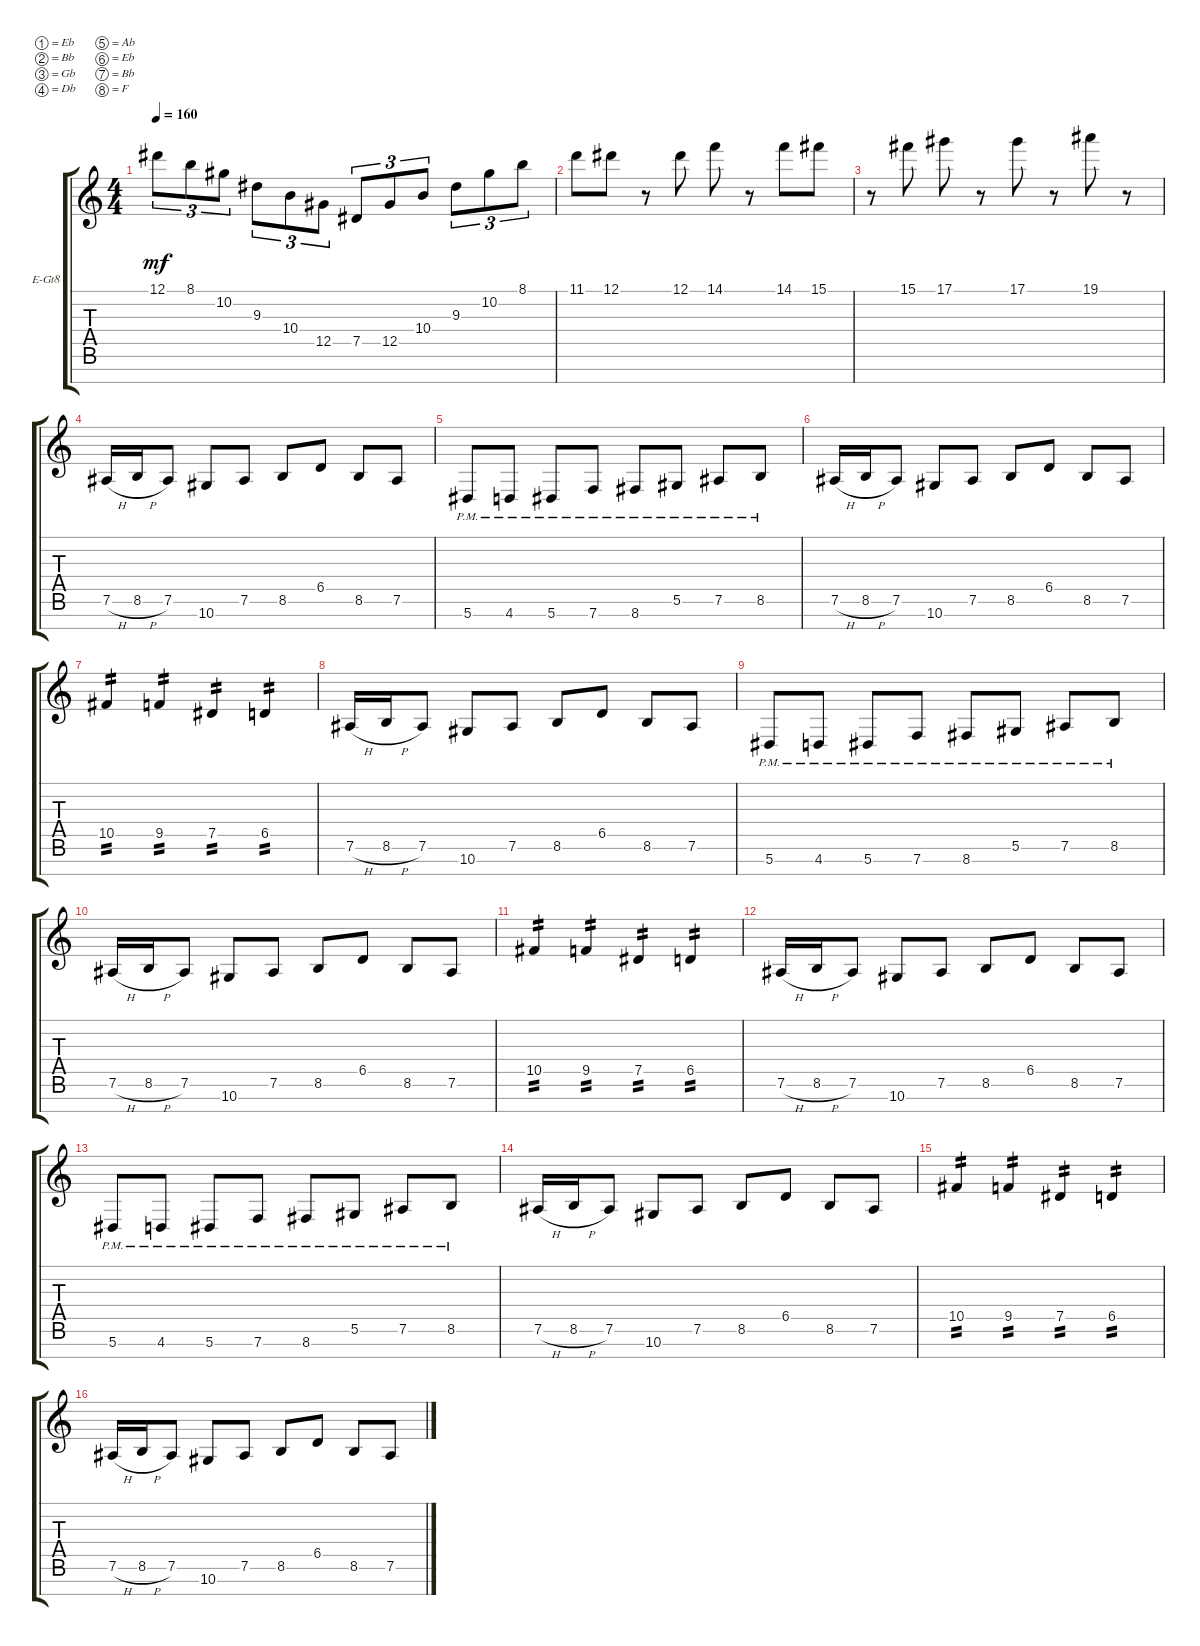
\defaultSystemsLayout 4
\bracketExtendMode groupsimilarinstruments
\firstSystemTrackNameOrientation horizontal
\otherSystemsTrackNameOrientation horizontal
\track ("Ilya Kosenkov" "E-Gt8") {instrument distortionguitar}
\staff {score tabs}
\tuning (Eb4 Bb3 Gb3 Db3 Ab2 Eb2 Bb1 F1)
\ts (4 4)
\tempo 160
\clef g2
\ks c
12.1.8{tu (3 2) dy mf} 8.1.8{tu (3 2)} 10.2.8{tu (3 2)} 9.3.8{tu (3 2)} 10.4.8{tu (3 2)} 12.5.8{tu (3 2)} 7.5.8{tu (3 2)} 12.5.8{tu (3 2)} 10.4.8{tu (3 2)} 9.3.8{tu (3 2)} 10.2.8{tu (3 2)} 8.1.8{tu (3 2)} |
11.1.8 12.1.8 r.8 12.1.8 14.1.8 r.8 14.1.8 15.1.8 |
r.8 15.1.8 17.1.8 r.8 17.1.8 r.8 19.1.8 r.8 |
7.6{h}.16 8.6{h}.16 7.6.8 10.7.8 7.6.8 8.6.8 6.5.8 8.6.8 7.6.8 |
5.7{pm}.8 4.7{pm}.8 5.7{pm}.8 7.7{pm}.8 8.7{pm}.8 5.6{pm}.8 7.6{pm}.8 8.6{pm}.8 |
7.6{h}.16 8.6{h}.16 7.6.8 10.7.8 7.6.8 8.6.8 6.5.8 8.6.8 7.6.8 |
10.5.4{tp 2} 9.5.4{tp 2} 7.5.4{tp 2} 6.5.4{tp 2} |
7.6{h}.16 8.6{h}.16 7.6.8 10.7.8 7.6.8 8.6.8 6.5.8 8.6.8 7.6.8 |
5.7{pm}.8 4.7{pm}.8 5.7{pm}.8 7.7{pm}.8 8.7{pm}.8 5.6{pm}.8 7.6{pm}.8 8.6{pm}.8 |
7.6{h}.16 8.6{h}.16 7.6.8 10.7.8 7.6.8 8.6.8 6.5.8 8.6.8 7.6.8 |
10.5.4{tp 2} 9.5.4{tp 2} 7.5.4{tp 2} 6.5.4{tp 2} |
7.6{h}.16 8.6{h}.16 7.6.8 10.7.8 7.6.8 8.6.8 6.5.8 8.6.8 7.6.8 |
5.7{pm}.8 4.7{pm}.8 5.7{pm}.8 7.7{pm}.8 8.7{pm}.8 5.6{pm}.8 7.6{pm}.8 8.6{pm}.8 |
7.6{h}.16 8.6{h}.16 7.6.8 10.7.8 7.6.8 8.6.8 6.5.8 8.6.8 7.6.8 |
10.5.4{tp 2} 9.5.4{tp 2} 7.5.4{tp 2} 6.5.4{tp 2} |
7.6{h}.16 8.6{h}.16 7.6.8 10.7.8 7.6.8 8.6.8 6.5.8 8.6.8 7.6.8
